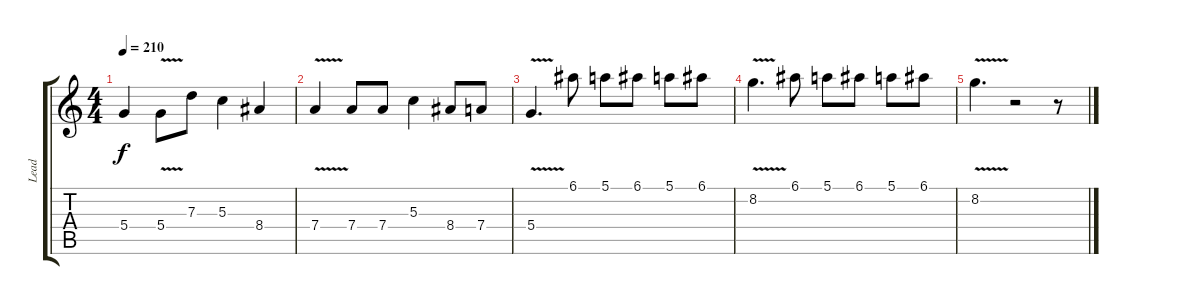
\track ("Lead" "Lead") {instrument distortionguitar}
\staff {score tabs}
\tuning (E4 B3 G3 D3 A2 E2) {hide}
\ts (4 4)
\tempo 210
\clef g2
\ks c
5.4.4{dy f} 5.4{v}.8 7.3.8 5.3.4 8.4.4 |
7.4{v}.4 7.4.8 7.4.8 5.3.4 8.4.8 7.4.8 |
5.4{v}.4{d} 6.1.8 5.1.8 6.1.8 5.1.8 6.1.8 |
8.2{v}.4{d} 6.1.8 5.1.8 6.1.8 5.1.8 6.1.8 |
8.2{v}.4{d} r.2 r.8
